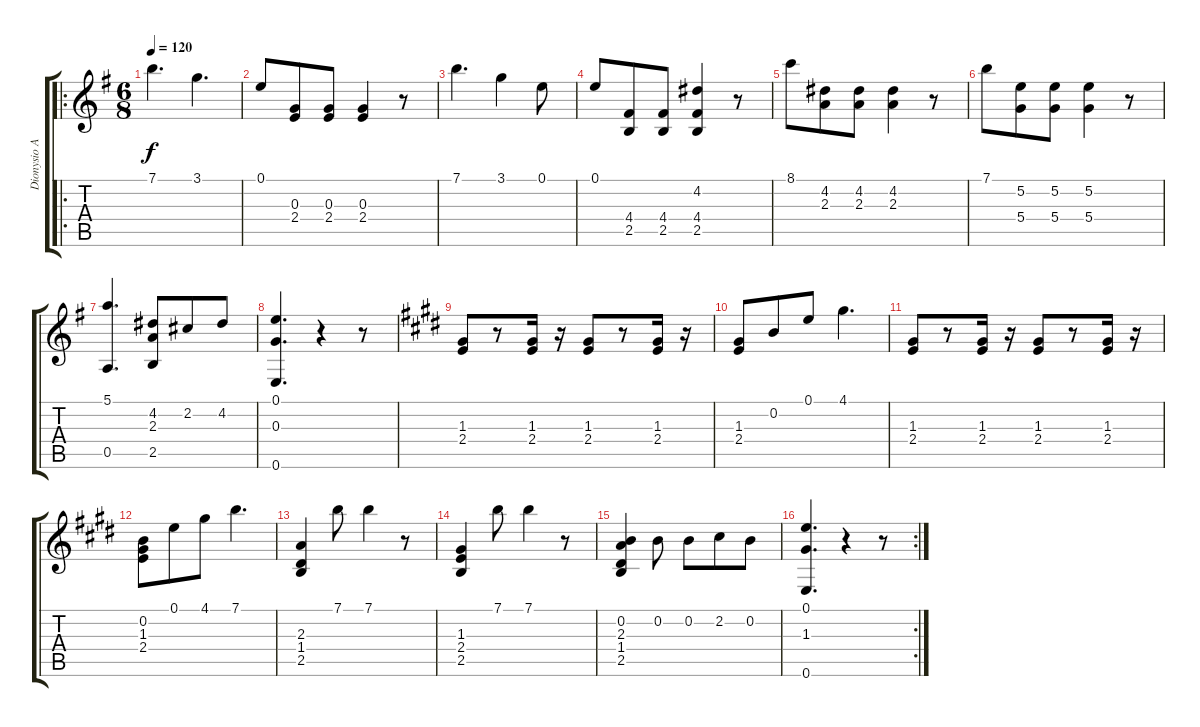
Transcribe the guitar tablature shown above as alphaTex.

\track ("Dionysio Aguado" "Dionysio A") {instrument acousticguitarnylon}
\staff {score tabs}
\tuning (E4 B3 G3 D3 A2 E2) {hide}
\ro
\ts (6 8)
\tempo 120
\clef g2
\ks g
7.1.4{d dy f} 3.1.4{d} |
0.1.8 (0.3 2.4).8 (0.3 2.4).8 (0.3 2.4).4 r.8 |
7.1.4{d} 3.1.4 0.1.8 |
0.1.8 (4.4 2.5).8 (4.4 2.5).8 (4.2 4.4 2.5).4 r.8 |
8.1.8 (4.2 2.3).8 (4.2 2.3).8 (4.2 2.3).4 r.8 |
7.1.8 (5.2 5.4).8 (5.2 5.4).8 (5.2 5.4).4 r.8 |
(5.1 0.5).4{d} (4.2 2.3 2.5).8 2.2.8 4.2.8 |
(0.1 0.3 0.6).4{d} r.4 r.8 |
\ks e
(1.3 2.4).8 r.8 (1.3 2.4).16 r.16 (1.3 2.4).8 r.8 (1.3 2.4).16 r.16 |
(1.3 2.4).8 0.2.8 0.1.8 4.1.4{d} |
(1.3 2.4).8 r.8 (1.3 2.4).16 r.16 (1.3 2.4).8 r.8 (1.3 2.4).16 r.16 |
(0.2 1.3 2.4).8 0.1.8 4.1.8 7.1.4{d} |
(2.3 1.4 2.5).4 7.1.8 7.1.4 r.8 |
(1.3 2.4 2.5).4 7.1.8 7.1.4 r.8 |
(0.2 2.3 1.4 2.5).4 0.2.8 0.2.8 2.2.8 0.2.8 |
\rc 2
(0.1 1.3 0.6).4{d} r.4 r.8
